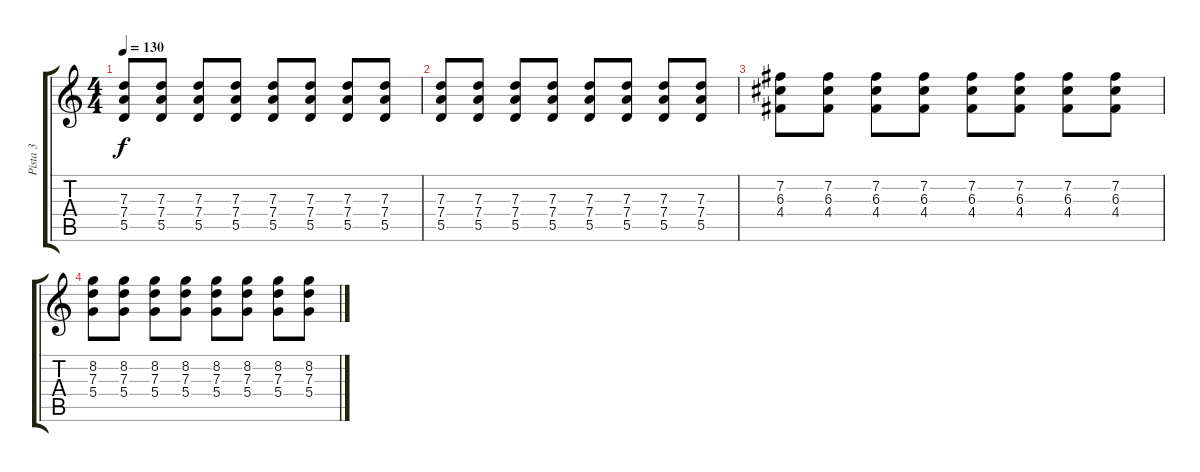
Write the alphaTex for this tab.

\track ("Pista 3" "Pista 3") {instrument overdrivenguitar}
\staff {score tabs}
\tuning (E4 B3 G3 D3 A2 E2) {hide}
\ts (4 4)
\tempo 130
\clef g2
\ks c
(7.3 7.4 5.5).8{dy f volume 0} (7.3 7.4 5.5).8 (7.3 7.4 5.5).8 (7.3 7.4 5.5).8 (7.3 7.4 5.5).8 (7.3 7.4 5.5).8 (7.3 7.4 5.5).8 (7.3 7.4 5.5).8 |
(7.3 7.4 5.5).8 (7.3 7.4 5.5).8 (7.3 7.4 5.5).8 (7.3 7.4 5.5).8 (7.3 7.4 5.5).8 (7.3 7.4 5.5).8 (7.3 7.4 5.5).8 (7.3 7.4 5.5).8 |
(7.2 6.3 4.4).8 (7.2 6.3 4.4).8 (7.2 6.3 4.4).8 (7.2 6.3 4.4).8 (7.2 6.3 4.4).8 (7.2 6.3 4.4).8 (7.2 6.3 4.4).8 (7.2 6.3 4.4).8 |
(8.2 7.3 5.4).8 (8.2 7.3 5.4).8 (8.2 7.3 5.4).8 (8.2 7.3 5.4).8 (8.2 7.3 5.4).8 (8.2 7.3 5.4).8 (8.2 7.3 5.4).8 (8.2 7.3 5.4).8
